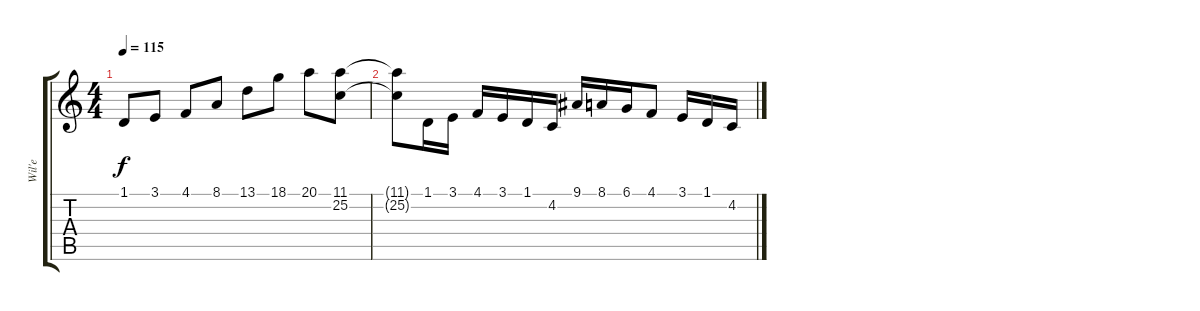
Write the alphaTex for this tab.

\track ("Wil'e" "Wil'e") {instrument stringensemble1}
\staff {score tabs}
\tuning (Db4 Ab3 E3 B2 Gb2 Db2) {hide}
\ts (4 4)
\tempo 115
\clef g2
\ks c
1.1.8{dy f} 3.1.8 4.1.8 8.1.8 13.1.8 18.1.8 20.1.8 (11.1 25.2).8 |
(11.1{t} 25.2{t}).8 1.1.16 3.1.16 4.1.16 3.1.16 1.1.16 4.2.16 9.1.16 8.1.16 6.1.16 4.1.8 3.1.16 1.1.16 4.2.16
